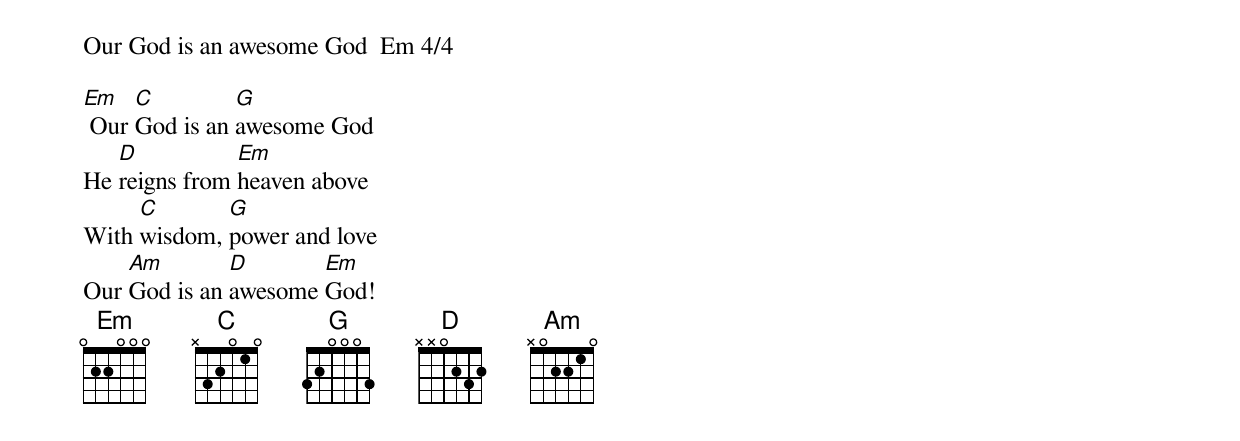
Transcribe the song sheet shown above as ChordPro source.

Our God is an awesome God  Em 4/4

[Em] Our [C]God is an [G]awesome God
He [D]reigns from [Em]heaven above
With [C]wisdom, [G]power and love
Our [Am]God is an [D]awesome [Em]God!
